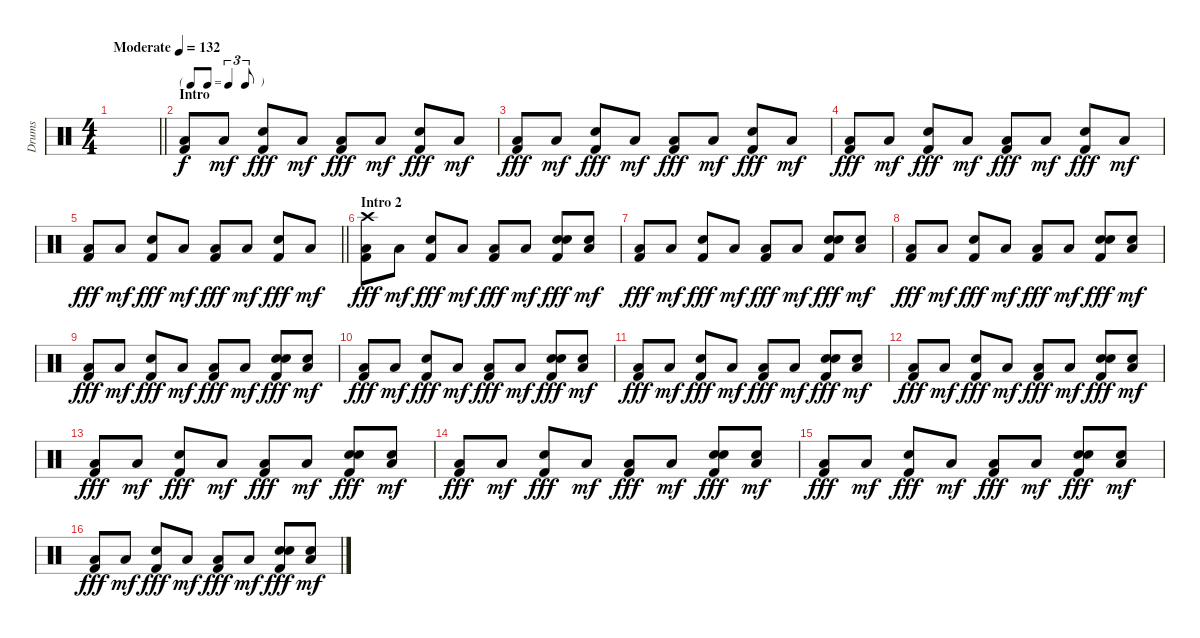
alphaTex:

\track ("Drums" "Drums") {instrument percussion}
\staff {score}
\articulation defaults
\ts (4 4)
\tempo (132 "Moderate")
\clef neutral
\barLineRight lightlight
\ks c
|
\tf triplet8th
\section ("" "Intro")
("Low Floor Tom (hit)" "Kick (hit) 2").8 "Low Floor Tom (hit)".8{dy mf} ("Snare (hit) 2" "Kick (hit) 2").8{dy fff} "Low Floor Tom (hit)".8{dy mf} ("Low Floor Tom (hit)" "Kick (hit) 2").8{dy fff} "Low Floor Tom (hit)".8{dy mf} ("Snare (hit) 2" "Kick (hit) 2").8{dy fff} "Low Floor Tom (hit)".8{dy mf} |
("Low Floor Tom (hit)" "Kick (hit) 2").8{dy fff} "Low Floor Tom (hit)".8{dy mf} ("Snare (hit) 2" "Kick (hit) 2").8{dy fff} "Low Floor Tom (hit)".8{dy mf} ("Low Floor Tom (hit)" "Kick (hit) 2").8{dy fff} "Low Floor Tom (hit)".8{dy mf} ("Snare (hit) 2" "Kick (hit) 2").8{dy fff} "Low Floor Tom (hit)".8{dy mf} |
("Low Floor Tom (hit)" "Kick (hit) 2").8{dy fff} "Low Floor Tom (hit)".8{dy mf} ("Snare (hit) 2" "Kick (hit) 2").8{dy fff} "Low Floor Tom (hit)".8{dy mf} ("Low Floor Tom (hit)" "Kick (hit) 2").8{dy fff} "Low Floor Tom (hit)".8{dy mf} ("Snare (hit) 2" "Kick (hit) 2").8{dy fff} "Low Floor Tom (hit)".8{dy mf} |
\barLineRight lightlight
("Low Floor Tom (hit)" "Kick (hit) 2").8{dy fff} "Low Floor Tom (hit)".8{dy mf} ("Snare (hit) 2" "Kick (hit) 2").8{dy fff} "Low Floor Tom (hit)".8{dy mf} ("Low Floor Tom (hit)" "Kick (hit) 2").8{dy fff} "Low Floor Tom (hit)".8{dy mf} ("Snare (hit) 2" "Kick (hit) 2").8{dy fff} "Low Floor Tom (hit)".8{dy mf} |
\section ("" "Intro 2")
("Crash high (hit)" "Low Floor Tom (hit)" "Kick (hit) 2").8{dy fff} "Low Floor Tom (hit)".8{dy mf} ("Snare (hit) 2" "Kick (hit) 2").8{dy fff} "Low Floor Tom (hit)".8{dy mf} ("Low Floor Tom (hit)" "Kick (hit) 2").8{dy fff} "Low Floor Tom (hit)".8{dy mf} ("Hand Clap (hit)" "Snare (hit) 2" "Kick (hit) 2").8{dy fff} ("Hand Clap (hit)" "Low Floor Tom (hit)").8{dy mf} |
("Low Floor Tom (hit)" "Kick (hit) 2").8{dy fff} "Low Floor Tom (hit)".8{dy mf} ("Snare (hit) 2" "Kick (hit) 2").8{dy fff} "Low Floor Tom (hit)".8{dy mf} ("Low Floor Tom (hit)" "Kick (hit) 2").8{dy fff} "Low Floor Tom (hit)".8{dy mf} ("Hand Clap (hit)" "Snare (hit) 2" "Kick (hit) 2").8{dy fff} ("Hand Clap (hit)" "Low Floor Tom (hit)").8{dy mf} |
("Low Floor Tom (hit)" "Kick (hit) 2").8{dy fff} "Low Floor Tom (hit)".8{dy mf} ("Snare (hit) 2" "Kick (hit) 2").8{dy fff} "Low Floor Tom (hit)".8{dy mf} ("Low Floor Tom (hit)" "Kick (hit) 2").8{dy fff} "Low Floor Tom (hit)".8{dy mf} ("Hand Clap (hit)" "Snare (hit) 2" "Kick (hit) 2").8{dy fff} ("Hand Clap (hit)" "Low Floor Tom (hit)").8{dy mf} |
("Low Floor Tom (hit)" "Kick (hit) 2").8{dy fff} "Low Floor Tom (hit)".8{dy mf} ("Snare (hit) 2" "Kick (hit) 2").8{dy fff} "Low Floor Tom (hit)".8{dy mf} ("Low Floor Tom (hit)" "Kick (hit) 2").8{dy fff} "Low Floor Tom (hit)".8{dy mf} ("Hand Clap (hit)" "Snare (hit) 2" "Kick (hit) 2").8{dy fff} ("Hand Clap (hit)" "Low Floor Tom (hit)").8{dy mf} |
("Low Floor Tom (hit)" "Kick (hit) 2").8{dy fff} "Low Floor Tom (hit)".8{dy mf} ("Snare (hit) 2" "Kick (hit) 2").8{dy fff} "Low Floor Tom (hit)".8{dy mf} ("Low Floor Tom (hit)" "Kick (hit) 2").8{dy fff} "Low Floor Tom (hit)".8{dy mf} ("Hand Clap (hit)" "Snare (hit) 2" "Kick (hit) 2").8{dy fff} ("Hand Clap (hit)" "Low Floor Tom (hit)").8{dy mf} |
("Low Floor Tom (hit)" "Kick (hit) 2").8{dy fff} "Low Floor Tom (hit)".8{dy mf} ("Snare (hit) 2" "Kick (hit) 2").8{dy fff} "Low Floor Tom (hit)".8{dy mf} ("Low Floor Tom (hit)" "Kick (hit) 2").8{dy fff} "Low Floor Tom (hit)".8{dy mf} ("Hand Clap (hit)" "Snare (hit) 2" "Kick (hit) 2").8{dy fff} ("Hand Clap (hit)" "Low Floor Tom (hit)").8{dy mf} |
("Low Floor Tom (hit)" "Kick (hit) 2").8{dy fff} "Low Floor Tom (hit)".8{dy mf} ("Snare (hit) 2" "Kick (hit) 2").8{dy fff} "Low Floor Tom (hit)".8{dy mf} ("Low Floor Tom (hit)" "Kick (hit) 2").8{dy fff} "Low Floor Tom (hit)".8{dy mf} ("Hand Clap (hit)" "Snare (hit) 2" "Kick (hit) 2").8{dy fff} ("Hand Clap (hit)" "Low Floor Tom (hit)").8{dy mf} |
("Low Floor Tom (hit)" "Kick (hit) 2").8{dy fff} "Low Floor Tom (hit)".8{dy mf} ("Snare (hit) 2" "Kick (hit) 2").8{dy fff} "Low Floor Tom (hit)".8{dy mf} ("Low Floor Tom (hit)" "Kick (hit) 2").8{dy fff} "Low Floor Tom (hit)".8{dy mf} ("Hand Clap (hit)" "Snare (hit) 2" "Kick (hit) 2").8{dy fff} ("Hand Clap (hit)" "Low Floor Tom (hit)").8{dy mf} |
("Low Floor Tom (hit)" "Kick (hit) 2").8{dy fff} "Low Floor Tom (hit)".8{dy mf} ("Snare (hit) 2" "Kick (hit) 2").8{dy fff} "Low Floor Tom (hit)".8{dy mf} ("Low Floor Tom (hit)" "Kick (hit) 2").8{dy fff} "Low Floor Tom (hit)".8{dy mf} ("Hand Clap (hit)" "Snare (hit) 2" "Kick (hit) 2").8{dy fff} ("Hand Clap (hit)" "Low Floor Tom (hit)").8{dy mf} |
("Low Floor Tom (hit)" "Kick (hit) 2").8{dy fff} "Low Floor Tom (hit)".8{dy mf} ("Snare (hit) 2" "Kick (hit) 2").8{dy fff} "Low Floor Tom (hit)".8{dy mf} ("Low Floor Tom (hit)" "Kick (hit) 2").8{dy fff} "Low Floor Tom (hit)".8{dy mf} ("Hand Clap (hit)" "Snare (hit) 2" "Kick (hit) 2").8{dy fff} ("Hand Clap (hit)" "Low Floor Tom (hit)").8{dy mf} |
("Low Floor Tom (hit)" "Kick (hit) 2").8{dy fff} "Low Floor Tom (hit)".8{dy mf} ("Snare (hit) 2" "Kick (hit) 2").8{dy fff} "Low Floor Tom (hit)".8{dy mf} ("Low Floor Tom (hit)" "Kick (hit) 2").8{dy fff} "Low Floor Tom (hit)".8{dy mf} ("Hand Clap (hit)" "Snare (hit) 2" "Kick (hit) 2").8{dy fff} ("Hand Clap (hit)" "Low Floor Tom (hit)").8{dy mf}
